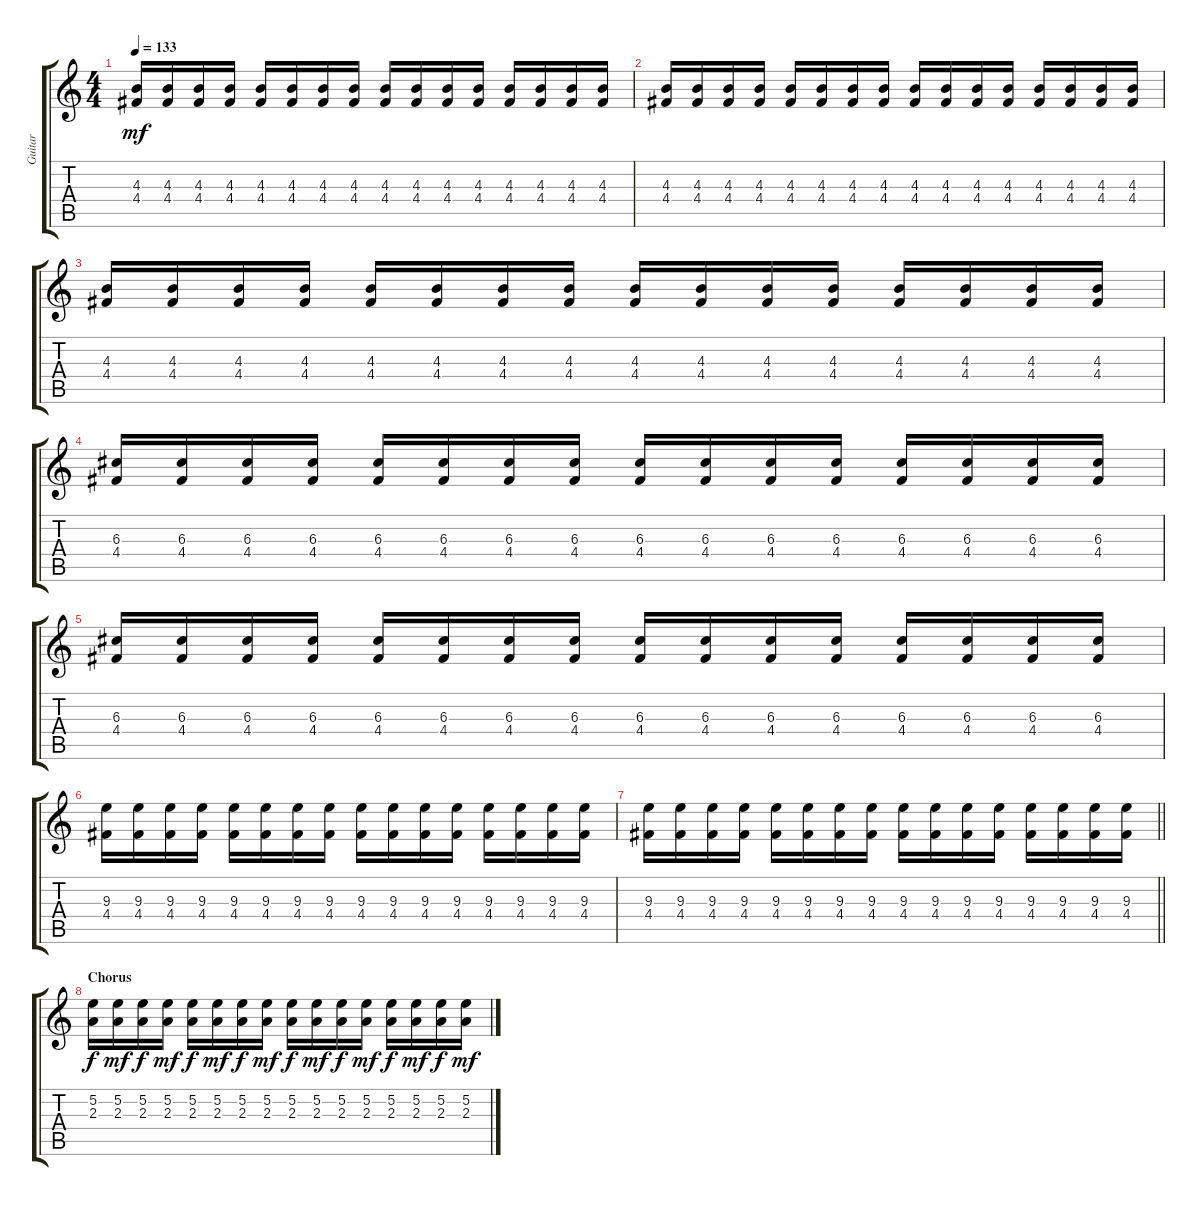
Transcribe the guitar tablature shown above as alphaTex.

\track ("Guitar" "Guitar") {instrument electricguitarclean}
\staff {score tabs}
\tuning (E4 B3 G3 D3 A2 E2) {hide}
\ts (4 4)
\tempo 133
\clef g2
\ks c
(4.3 4.4).16{dy mf} (4.3 4.4).16 (4.3 4.4).16 (4.3 4.4).16 (4.3 4.4).16 (4.3 4.4).16 (4.3 4.4).16 (4.3 4.4).16 (4.3 4.4).16 (4.3 4.4).16 (4.3 4.4).16 (4.3 4.4).16 (4.3 4.4).16 (4.3 4.4).16 (4.3 4.4).16 (4.3 4.4).16 |
(4.3 4.4).16 (4.3 4.4).16 (4.3 4.4).16 (4.3 4.4).16 (4.3 4.4).16 (4.3 4.4).16 (4.3 4.4).16 (4.3 4.4).16 (4.3 4.4).16 (4.3 4.4).16 (4.3 4.4).16 (4.3 4.4).16 (4.3 4.4).16 (4.3 4.4).16 (4.3 4.4).16 (4.3 4.4).16 |
(4.3 4.4).16 (4.3 4.4).16 (4.3 4.4).16 (4.3 4.4).16 (4.3 4.4).16 (4.3 4.4).16 (4.3 4.4).16 (4.3 4.4).16 (4.3 4.4).16 (4.3 4.4).16 (4.3 4.4).16 (4.3 4.4).16 (4.3 4.4).16 (4.3 4.4).16 (4.3 4.4).16 (4.3 4.4).16 |
(6.3 4.4).16 (6.3 4.4).16 (6.3 4.4).16 (6.3 4.4).16 (6.3 4.4).16 (6.3 4.4).16 (6.3 4.4).16 (6.3 4.4).16 (6.3 4.4).16 (6.3 4.4).16 (6.3 4.4).16 (6.3 4.4).16 (6.3 4.4).16 (6.3 4.4).16 (6.3 4.4).16 (6.3 4.4).16 |
(6.3 4.4).16 (6.3 4.4).16 (6.3 4.4).16 (6.3 4.4).16 (6.3 4.4).16 (6.3 4.4).16 (6.3 4.4).16 (6.3 4.4).16 (6.3 4.4).16 (6.3 4.4).16 (6.3 4.4).16 (6.3 4.4).16 (6.3 4.4).16 (6.3 4.4).16 (6.3 4.4).16 (6.3 4.4).16 |
(9.3 4.4).16 (9.3 4.4).16 (9.3 4.4).16 (9.3 4.4).16 (9.3 4.4).16 (9.3 4.4).16 (9.3 4.4).16 (9.3 4.4).16 (9.3 4.4).16 (9.3 4.4).16 (9.3 4.4).16 (9.3 4.4).16 (9.3 4.4).16 (9.3 4.4).16 (9.3 4.4).16 (9.3 4.4).16 |
\barLineRight lightlight
(9.3 4.4).16 (9.3 4.4).16 (9.3 4.4).16 (9.3 4.4).16 (9.3 4.4).16 (9.3 4.4).16 (9.3 4.4).16 (9.3 4.4).16 (9.3 4.4).16 (9.3 4.4).16 (9.3 4.4).16 (9.3 4.4).16 (9.3 4.4).16 (9.3 4.4).16 (9.3 4.4).16 (9.3 4.4).16 |
\section ("" "Chorus")
(5.2 2.3).16{dy f} (5.2 2.3).16{dy mf} (5.2 2.3).16{dy f} (5.2 2.3).16{dy mf} (5.2 2.3).16{dy f} (5.2 2.3).16{dy mf} (5.2 2.3).16{dy f} (5.2 2.3).16{dy mf} (5.2 2.3).16{dy f} (5.2 2.3).16{dy mf} (5.2 2.3).16{dy f} (5.2 2.3).16{dy mf} (5.2 2.3).16{dy f} (5.2 2.3).16{dy mf} (5.2 2.3).16{dy f} (5.2 2.3).16{dy mf}
